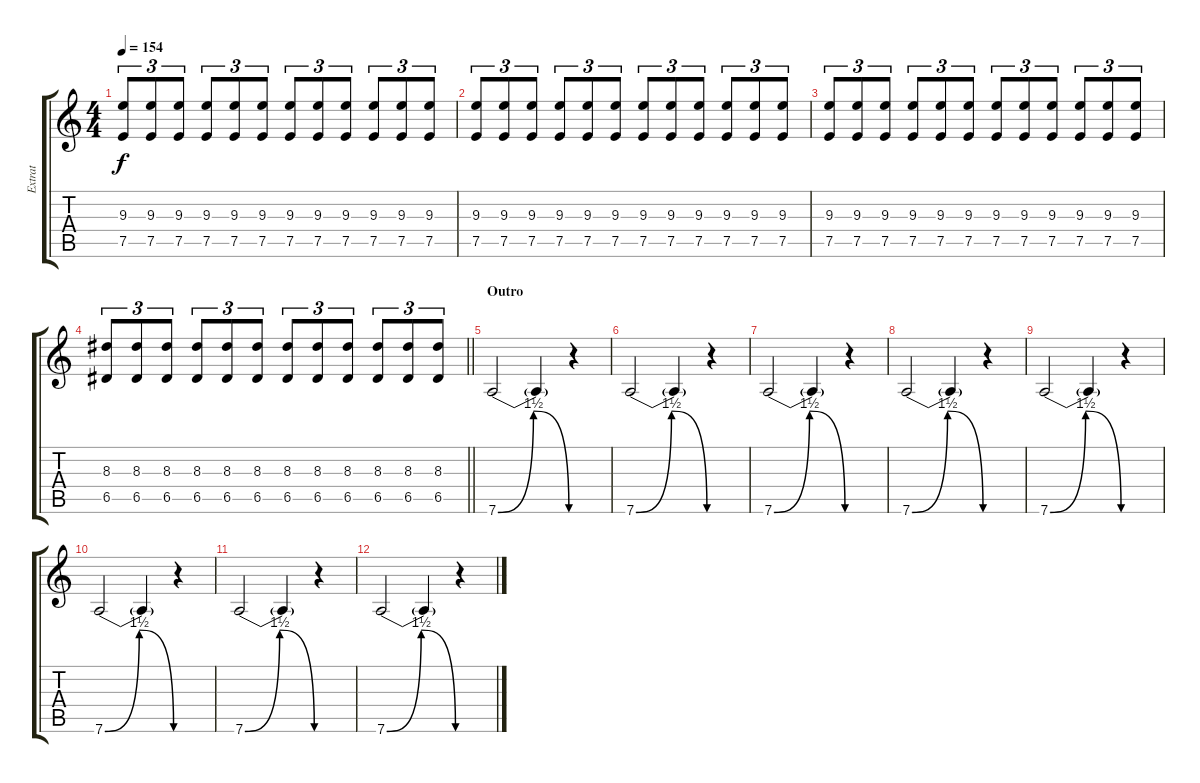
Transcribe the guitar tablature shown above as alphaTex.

\track ("Extrat" "Extrat") {instrument distortionguitar}
\staff {score tabs}
\tuning (E4 B3 G3 D3 A2 D2) {hide}
\ts (4 4)
\tempo 154
\clef g2
\ks c
(9.3 7.5).8{tu (3 2) dy f} (9.3 7.5).8{tu (3 2)} (9.3 7.5).8{tu (3 2)} (9.3 7.5).8{tu (3 2)} (9.3 7.5).8{tu (3 2)} (9.3 7.5).8{tu (3 2)} (9.3 7.5).8{tu (3 2)} (9.3 7.5).8{tu (3 2)} (9.3 7.5).8{tu (3 2)} (9.3 7.5).8{tu (3 2)} (9.3 7.5).8{tu (3 2)} (9.3 7.5).8{tu (3 2)} |
(9.3 7.5).8{tu (3 2)} (9.3 7.5).8{tu (3 2)} (9.3 7.5).8{tu (3 2)} (9.3 7.5).8{tu (3 2)} (9.3 7.5).8{tu (3 2)} (9.3 7.5).8{tu (3 2)} (9.3 7.5).8{tu (3 2)} (9.3 7.5).8{tu (3 2)} (9.3 7.5).8{tu (3 2)} (9.3 7.5).8{tu (3 2)} (9.3 7.5).8{tu (3 2)} (9.3 7.5).8{tu (3 2)} |
(9.3 7.5).8{tu (3 2)} (9.3 7.5).8{tu (3 2)} (9.3 7.5).8{tu (3 2)} (9.3 7.5).8{tu (3 2)} (9.3 7.5).8{tu (3 2)} (9.3 7.5).8{tu (3 2)} (9.3 7.5).8{tu (3 2)} (9.3 7.5).8{tu (3 2)} (9.3 7.5).8{tu (3 2)} (9.3 7.5).8{tu (3 2)} (9.3 7.5).8{tu (3 2)} (9.3 7.5).8{tu (3 2)} |
\barLineRight lightlight
(8.3 6.5).8{tu (3 2)} (8.3 6.5).8{tu (3 2)} (8.3 6.5).8{tu (3 2)} (8.3 6.5).8{tu (3 2)} (8.3 6.5).8{tu (3 2)} (8.3 6.5).8{tu (3 2)} (8.3 6.5).8{tu (3 2)} (8.3 6.5).8{tu (3 2)} (8.3 6.5).8{tu (3 2)} (8.3 6.5).8{tu (3 2)} (8.3 6.5).8{tu (3 2)} (8.3 6.5).8{tu (3 2)} |
\section ("" "Outro")
7.6{be (bendrelease 0 0 15 6 55 6 60 0)}.2 7.6{t}.4 r.4 |
7.6{be (bendrelease 0 0 15 6 55 6 60 0)}.2 7.6{t}.4 r.4 |
7.6{be (bendrelease 0 0 15 6 55 6 60 0)}.2 7.6{t}.4 r.4 |
7.6{be (bendrelease 0 0 15 6 55 6 60 0)}.2 7.6{t}.4 r.4 |
7.6{be (bendrelease 0 0 15 6 55 6 60 0)}.2 7.6{t}.4 r.4 |
7.6{be (bendrelease 0 0 15 6 55 6 60 0)}.2 7.6{t}.4 r.4 |
7.6{be (bendrelease 0 0 15 6 55 6 60 0)}.2 7.6{t}.4 r.4 |
7.6{be (bendrelease 0 0 15 6 55 6 60 0)}.2 7.6{t}.4 r.4
